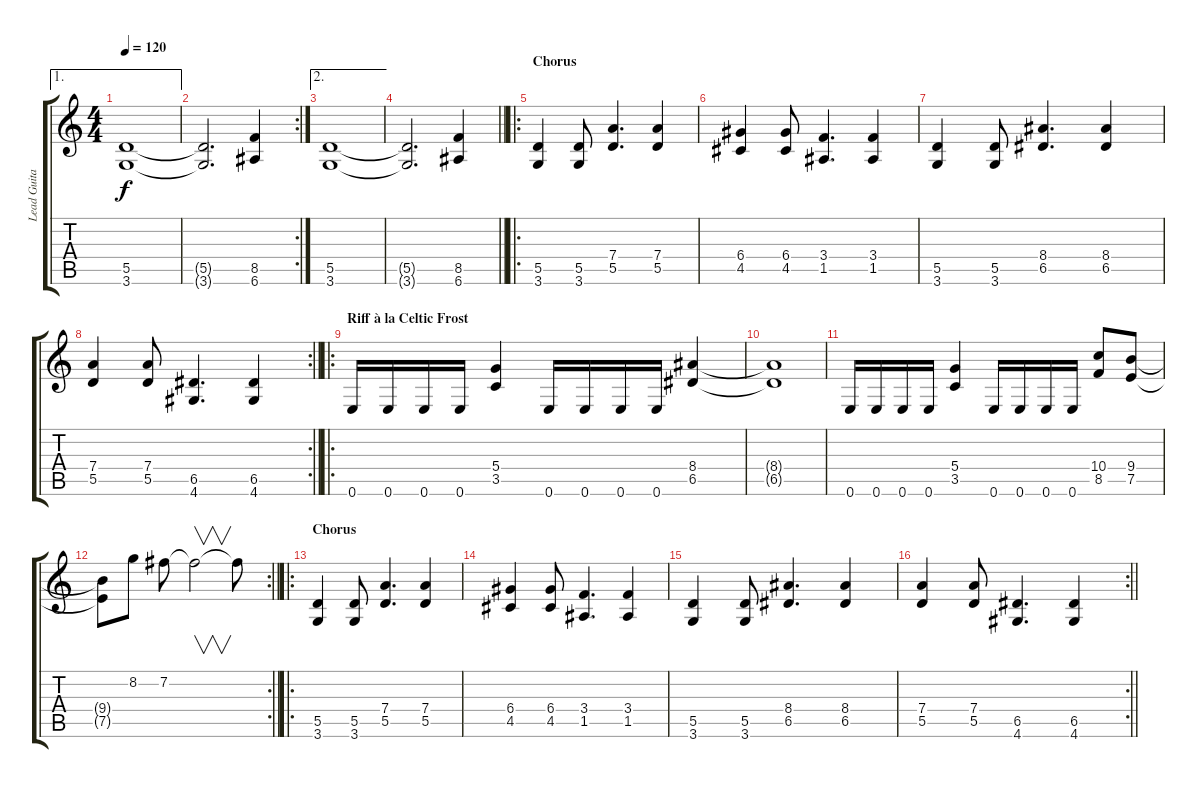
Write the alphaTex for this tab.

\track ("Lead Guitar" "Lead Guita") {instrument distortionguitar}
\staff {score tabs}
\tuning (E4 B3 G3 D3 A2 E2) {hide}
\ae 1
\ts (4 4)
\tempo 120
\clef g2
\ks c
(5.5 3.6).1{dy f} |
\rc 2
(5.5{t} 3.6{t}).2{d} (8.5 6.6).4 |
\ae 2
(5.5 3.6).1 |
\barLineRight lightlight
(5.5{t} 3.6{t}).2{d} (8.5 6.6).4 |
\ro
\section ("" "Chorus")
(5.5 3.6).4 (5.5 3.6).8 (7.4 5.5).4{d} (7.4 5.5).4 |
(6.4 4.5).4 (6.4 4.5).8 (3.4 1.5).4{d} (3.4 1.5).4 |
(5.5 3.6).4 (5.5 3.6).8 (8.4 6.5).4{d} (8.4 6.5).4 |
\rc 2
\barLineRight lightlight
(7.4 5.5).4 (7.4 5.5).8 (6.5 4.6).4{d} (6.5 4.6).4 |
\ro
\section ("" "Riff à la Celtic Frost")
0.6.16 0.6.16 0.6.16 0.6.16 (5.4 3.5).4 0.6.16 0.6.16 0.6.16 0.6.16 (8.4 6.5).4 |
(8.4{t} 6.5{t}).1 |
0.6.16 0.6.16 0.6.16 0.6.16 (5.4 3.5).4 0.6.16 0.6.16 0.6.16 0.6.16 (10.4 8.5).8 (9.4 7.5).8 |
\rc 2
\barLineRight lightlight
(9.4{t} 7.5{t}).8 8.2.8 7.2.8 7.2{t}.2{v} 7.2{t}.8 |
\ro
\section ("" "Chorus")
(5.5 3.6).4 (5.5 3.6).8 (7.4 5.5).4{d} (7.4 5.5).4 |
(6.4 4.5).4 (6.4 4.5).8 (3.4 1.5).4{d} (3.4 1.5).4 |
(5.5 3.6).4 (5.5 3.6).8 (8.4 6.5).4{d} (8.4 6.5).4 |
\rc 2
\barLineRight lightlight
(7.4 5.5).4 (7.4 5.5).8 (6.5 4.6).4{d} (6.5 4.6).4
